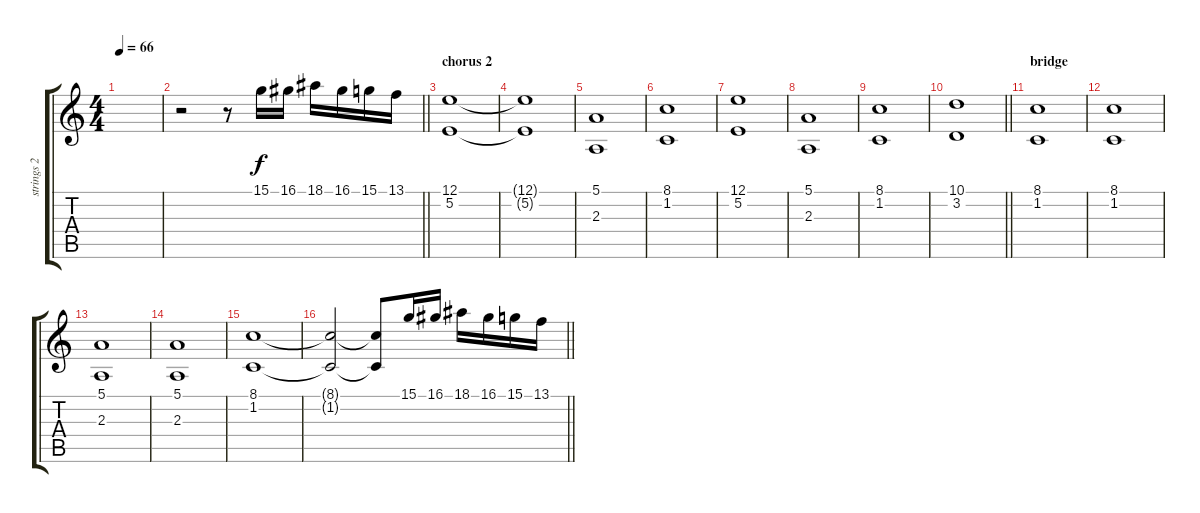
\track ("strings 2" "strings 2") {instrument synthstrings2}
\staff {score tabs}
\tuning (E4 B3 G3 D3 A2 E2) {hide}
\ts (4 4)
\tempo 66
\clef g2
\ks c
|
\barLineRight lightlight
r.2 r.8 15.1.16 16.1.16 18.1.16 16.1.16 15.1.16 13.1.16 |
\section ("" "chorus 2")
(12.1 5.2).1 |
(12.1{t} 5.2{t}).1 |
(5.1 2.3).1 |
(8.1 1.2).1 |
(12.1 5.2).1 |
(5.1 2.3).1 |
(8.1 1.2).1 |
\barLineRight lightlight
(10.1 3.2).1 |
\section ("" "bridge")
(8.1 1.2).1 |
(8.1 1.2).1 |
(5.1 2.3).1 |
(5.1 2.3).1 |
(8.1 1.2).1 |
\barLineRight lightlight
(8.1{t} 1.2{t}).2 (8.1{t} 1.2{t}).8 15.1.16 16.1.16 18.1.16 16.1.16 15.1.16 13.1.16
